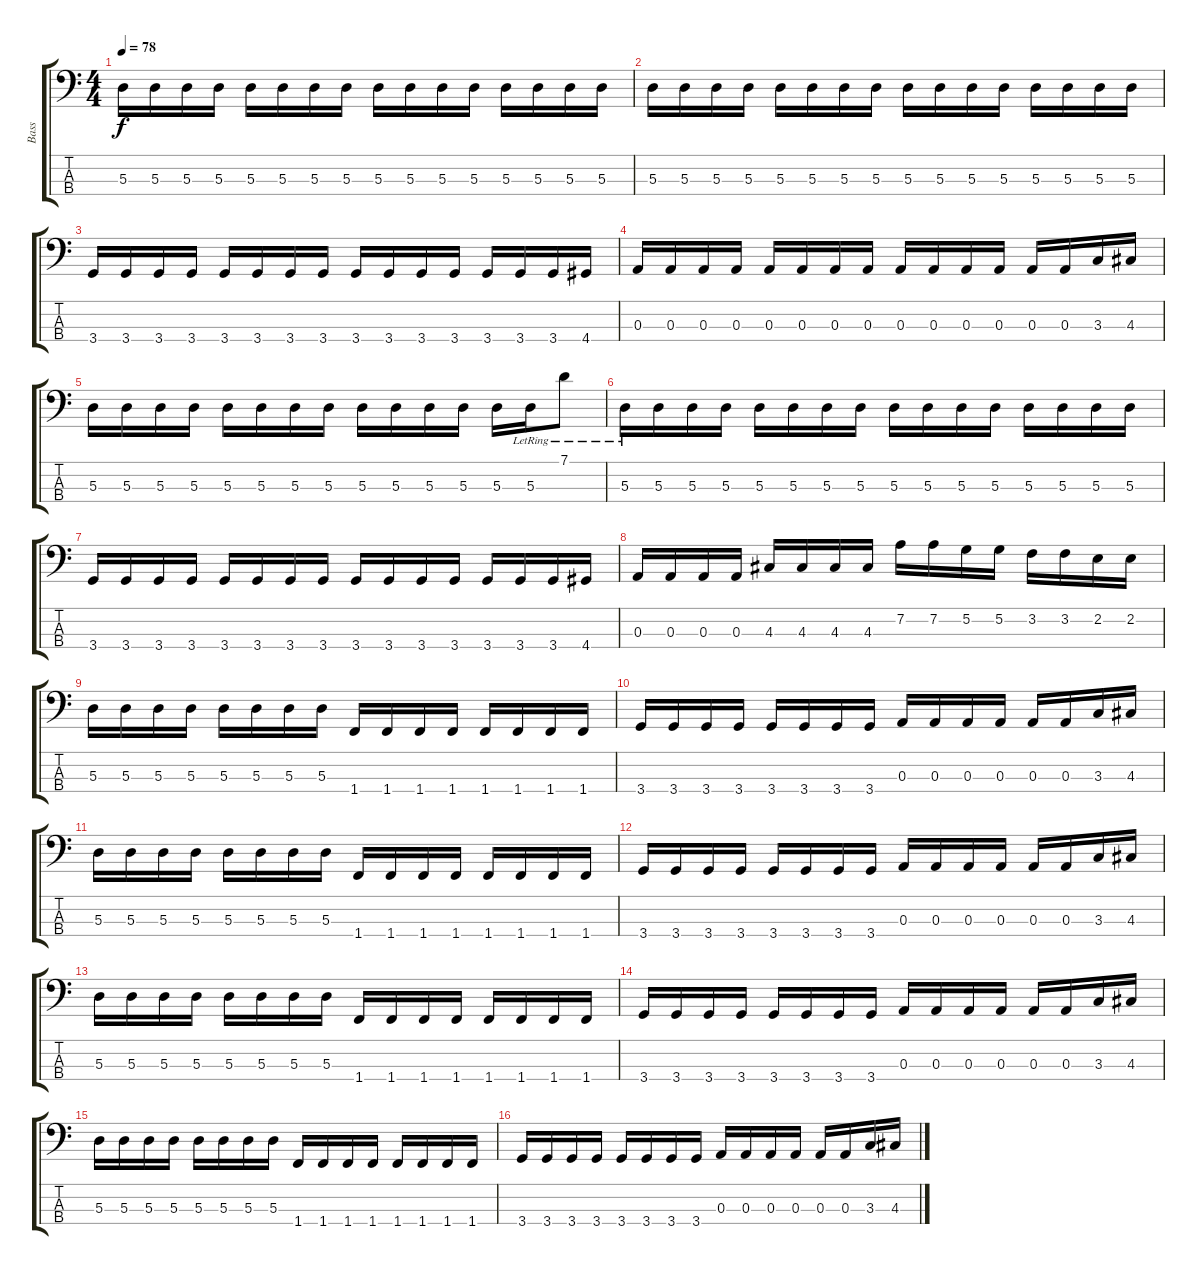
\track ("Bass" "Bass") {instrument electricbasspick}
\staff {score tabs}
\tuning (G2 D2 A1 E1) {hide}
\ts (4 4)
\tempo 78
\clef f4
\ks c
5.3.16{dy f} 5.3.16 5.3.16 5.3.16 5.3.16 5.3.16 5.3.16 5.3.16 5.3.16 5.3.16 5.3.16 5.3.16 5.3.16 5.3.16 5.3.16 5.3.16 |
5.3.16 5.3.16 5.3.16 5.3.16 5.3.16 5.3.16 5.3.16 5.3.16 5.3.16 5.3.16 5.3.16 5.3.16 5.3.16 5.3.16 5.3.16 5.3.16 |
3.4.16 3.4.16 3.4.16 3.4.16 3.4.16 3.4.16 3.4.16 3.4.16 3.4.16 3.4.16 3.4.16 3.4.16 3.4.16 3.4.16 3.4.16 4.4.16 |
0.3.16 0.3.16 0.3.16 0.3.16 0.3.16 0.3.16 0.3.16 0.3.16 0.3.16 0.3.16 0.3.16 0.3.16 0.3.16 0.3.16 3.3.16 4.3.16 |
5.3.16 5.3.16 5.3.16 5.3.16 5.3.16 5.3.16 5.3.16 5.3.16 5.3.16 5.3.16 5.3.16 5.3.16 5.3.16 5.3{lr}.16 7.1{lr}.8 |
5.3{lr}.16 5.3.16 5.3.16 5.3.16 5.3.16 5.3.16 5.3.16 5.3.16 5.3.16 5.3.16 5.3.16 5.3.16 5.3.16 5.3.16 5.3.16 5.3.16 |
3.4.16 3.4.16 3.4.16 3.4.16 3.4.16 3.4.16 3.4.16 3.4.16 3.4.16 3.4.16 3.4.16 3.4.16 3.4.16 3.4.16 3.4.16 4.4.16 |
0.3.16 0.3.16 0.3.16 0.3.16 4.3.16 4.3.16 4.3.16 4.3.16 7.2.16 7.2.16 5.2.16 5.2.16 3.2.16 3.2.16 2.2.16 2.2.16 |
5.3.16 5.3.16 5.3.16 5.3.16 5.3.16 5.3.16 5.3.16 5.3.16 1.4.16 1.4.16 1.4.16 1.4.16 1.4.16 1.4.16 1.4.16 1.4.16 |
3.4.16 3.4.16 3.4.16 3.4.16 3.4.16 3.4.16 3.4.16 3.4.16 0.3.16 0.3.16 0.3.16 0.3.16 0.3.16 0.3.16 3.3.16 4.3.16 |
5.3.16 5.3.16 5.3.16 5.3.16 5.3.16 5.3.16 5.3.16 5.3.16 1.4.16 1.4.16 1.4.16 1.4.16 1.4.16 1.4.16 1.4.16 1.4.16 |
3.4.16 3.4.16 3.4.16 3.4.16 3.4.16 3.4.16 3.4.16 3.4.16 0.3.16 0.3.16 0.3.16 0.3.16 0.3.16 0.3.16 3.3.16 4.3.16 |
5.3.16 5.3.16 5.3.16 5.3.16 5.3.16 5.3.16 5.3.16 5.3.16 1.4.16 1.4.16 1.4.16 1.4.16 1.4.16 1.4.16 1.4.16 1.4.16 |
3.4.16 3.4.16 3.4.16 3.4.16 3.4.16 3.4.16 3.4.16 3.4.16 0.3.16 0.3.16 0.3.16 0.3.16 0.3.16 0.3.16 3.3.16 4.3.16 |
5.3.16 5.3.16 5.3.16 5.3.16 5.3.16 5.3.16 5.3.16 5.3.16 1.4.16 1.4.16 1.4.16 1.4.16 1.4.16 1.4.16 1.4.16 1.4.16 |
3.4.16 3.4.16 3.4.16 3.4.16 3.4.16 3.4.16 3.4.16 3.4.16 0.3.16 0.3.16 0.3.16 0.3.16 0.3.16 0.3.16 3.3.16 4.3.16
